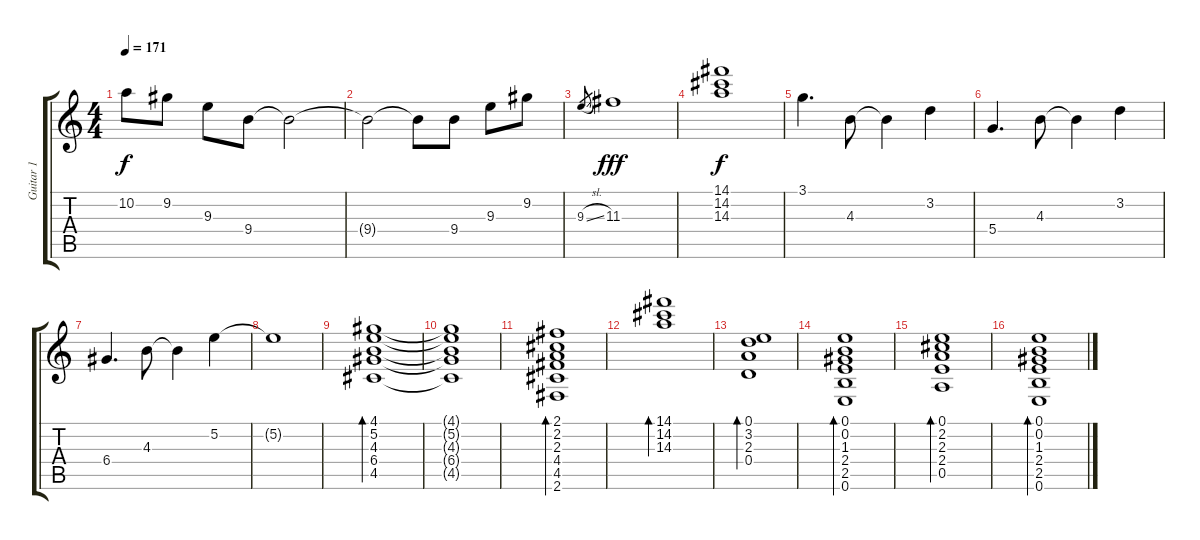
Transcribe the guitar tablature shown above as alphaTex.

\track ("Guitar 1" "Guitar 1") {instrument electricguitarclean}
\staff {score tabs}
\tuning (E4 B3 G3 D3 A2 E2) {hide}
\ts (4 4)
\tempo 171
\clef g2
\ks c
10.2.8{dy f} 9.2.8 9.3.8 9.4.8 9.4{t}.2 |
9.4{t}.2 9.4{t}.8 9.4.8 9.3.8 9.2.8 |
9.3{sl}.8{gr} 11.3.1{dy fff} |
(14.1 14.2 14.3).1{dy f} |
3.1.4{d} 4.3.8 4.3{t}.4 3.2.4 |
5.4.4{d} 4.3.8 4.3{t}.4 3.2.4 |
6.4.4{d} 4.3.8 4.3{t}.4 5.2.4 |
5.2{t}.1 |
(4.1 5.2 4.3 6.4 4.5).1{bd 240} |
(4.1{t} 5.2{t} 4.3{t} 6.4{t} 4.5{t}).1 |
(2.1 2.2 2.3 4.4 4.5 2.6).1{bd 240} |
(14.1 14.2 14.3).1{bd 240} |
(0.1 3.2 2.3 0.4).1{bd 240} |
(0.1 0.2 1.3 2.4 2.5 0.6).1{bd 240} |
(0.1 2.2 2.3 2.4 0.5).1{bd 240} |
(0.1 0.2 1.3 2.4 2.5 0.6).1{bd 240}
